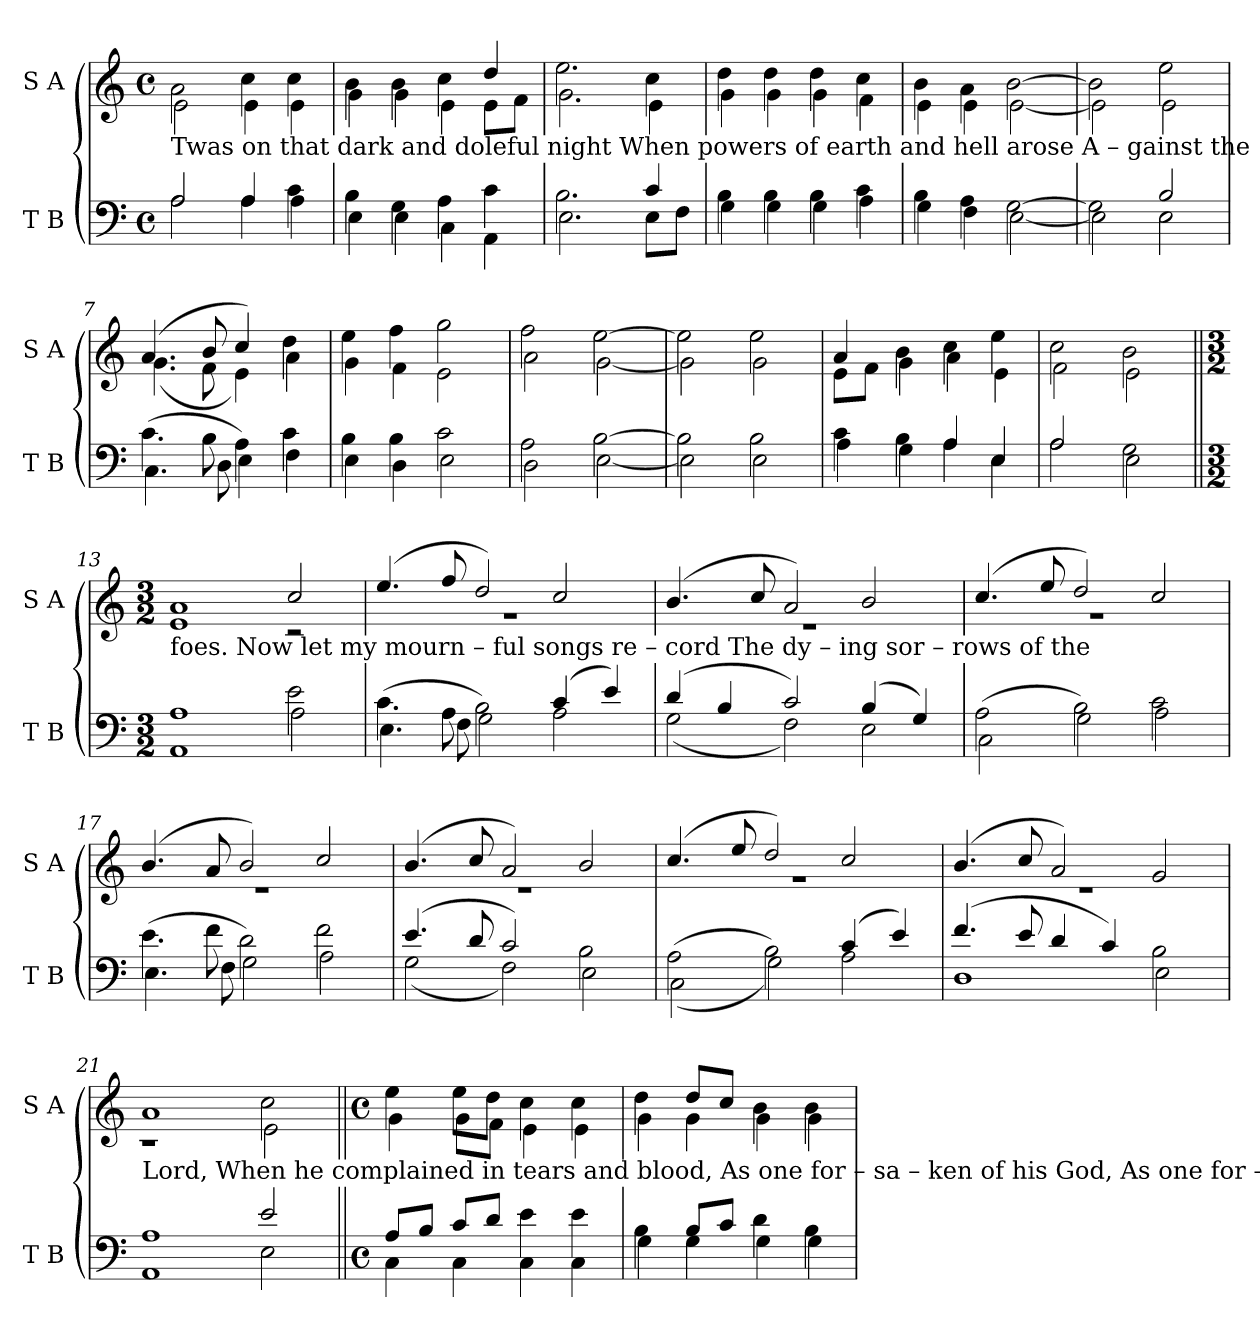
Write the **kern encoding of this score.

**kern	**kern
*part2	*part1
*staff2	*staff1
*I"T B	*I"S A
*I'T B	*I'S A
*clefF4	*clefG2
*k[]	*k[]
*M4/4	*M4/4
*met(c)	*met(c)
*MM120	*MM120
=1	=1
*^	*^
!	!	!LO:TX:b:t=Twas on that dark and doleful night  When powers of earth and hell arose A – gainst           the Son of God's delight, And friends betrayed him to his	!
2A/	2A\	2a\	2e\
4A/	4A\	4cc\	4e\
4c\	4A\	4cc\	4e\
=2	=2	=2	=2
4B\	4E\	4b\	4g\
4G\	4E\	4b\	4g\
4A\	4C\	4cc\	4e\
4c\	4AA\	4dd/	8e\L
.	.	.	8f\J
=3	=3	=3	=3
2.B\	2.E\	2.ee\	2.g\
4c/	8E\L	4cc\	4e\
.	8F\J	.	.
=4	=4	=4	=4
4B\	4G\	4dd\	4g\
4B\	4G\	4dd\	4g\
4B\	4G\	4dd\	4g\
4c\	4A\	4cc\	4f\
=5	=5	=5	=5
4B\	4G\	4b\	4e\
4A\	4F\	4a\	4e\
[2G\	[2E\	[2b\	[2e\
=6	=6	=6	=6
2G\]	2E\]	2b\]	2e\]
2B/	2E\	2ee\	2e\
=7	=7	=7	=7
(>4.c\	4.C\	(>4.a/	(<4.g\
8B\	8D\	8b/	8f\
4A\)	4E\	4cc/)	4e\)
4c\	4F\	4dd\	4a\
=8	=8	=8	=8
4B\	4E\	4ee\	4g\
4B\	4D\	4ff\	4f\
2c\	2E\	2gg\	2e\
=9	=9	=9	=9
2A\	2D\	2ff\	2a\
[2B\	[2E\	[2ee\	[2g\
=10	=10	=10	=10
2B\]	2E\]	2ee\]	2g\]
2B\	2E\	2ee\	2g\
=11	=11	=11	=11
4c\	4A\	4a/	8e\L
.	.	.	8f\J
4B\	4G\	4b\	4g\
4A/	4A\	4cc\	4a\
4E/	4E\	4ee\	4e\
=12	=12	=12	=12
2A/	2A\	2cc\	2f\
2G\	2E\	2b\	2e\
!!LO:LB:g=z	!!
=13||	=13||	=13||	=13||
*M3/2	*	*M3/2	*
!	!	!LO:TX:b:t=foes. Now  let            my        mourn     –     ful        songs         re  –  cord         The    dy     –      ing    sor     –     rows       of                  the	!
1A	1AA	1a	1e
2e\	2A\	2cc/	2r
=14	=14	=14	=14
(>4.c\	4.E\	(<4.ee/	1.r
8A\	8F\	8ff/	.
2B\)	2G\	2dd/)	.
(>4c/	2A\	2cc/	.
4e/)	.	.	.
=15	=15	=15	=15
(>4d/	(<2G\	(<4.b/	1.r
4B/	.	.	.
.	.	8cc/	.
2c/)	2F\)	2a/)	.
(>4B/	2E\	2b/	.
4G/)	.	.	.
=16	=16	=16	=16
(>2A\	2C\	(<4.cc/	1.r
.	.	8ee/	.
2B\)	2G\	2dd/)	.
2c\	2A\	2cc/	.
=17	=17	=17	=17
(>4.e\	4.E\	(<4.b/	1.r
8f\	8F\	8a/	.
2d\)	2G\	2b/)	.
2f\	2A\	2cc/	.
=18	=18	=18	=18
(>4.e/	(<2G\	(<4.b/	1.r
8d/	.	8cc/	.
2c/)	2F\)	2a/)	.
2B\	2E\	2b/	.
=19	=19	=19	=19
(>2A\	(<2C\	(<4.cc/	1.r
.	.	8ee/	.
2B\)	2G\)	2dd/)	.
(>4c/	2A\	2cc/	.
4e/)	.	.	.
=20	=20	=20	=20
(>4.f/	1D	(<4.b/	1.r
8e/	.	8cc/	.
4d/	.	2a/)	.
4c/)	.	.	.
2B\	2E\	2g/	.
!!LO:LB:g=z	!!
=21	=21	=21	=21
!	!	!LO:TX:b:t=Lord, When he complained in tears and blood,  As   one    for   –   sa  –   ken       of       his    God,     As   one  for – sa – ken    of          his	!
1A	1AA	1a	1r
2e/	2E\	2cc\	2e\
=22||	=22||	=22||	=22||
*M4/4	*	*M4/4	*
*met(c)	*	*met(c)	*
8A/L	4C\	4ee\	4g\
8B/J	.	.	.
8c/L	4C\	8ee\L	8g\L
8d/J	.	8dd\J	8f\J
4e\	4C\	4cc\	4e\
4e\	4C\	4cc\	4e\
=23	=23	=23	=23
4B\	4G\	4dd\	4g\
8B/L	4G\	8dd/L	4g\
8c/J	.	8cc/J	.
4d\	4G\	4b\	4g\
4B\	4G\	4b\	4g\
*v	*v	*	*
*	*v	*v
=	=
*-	*-
